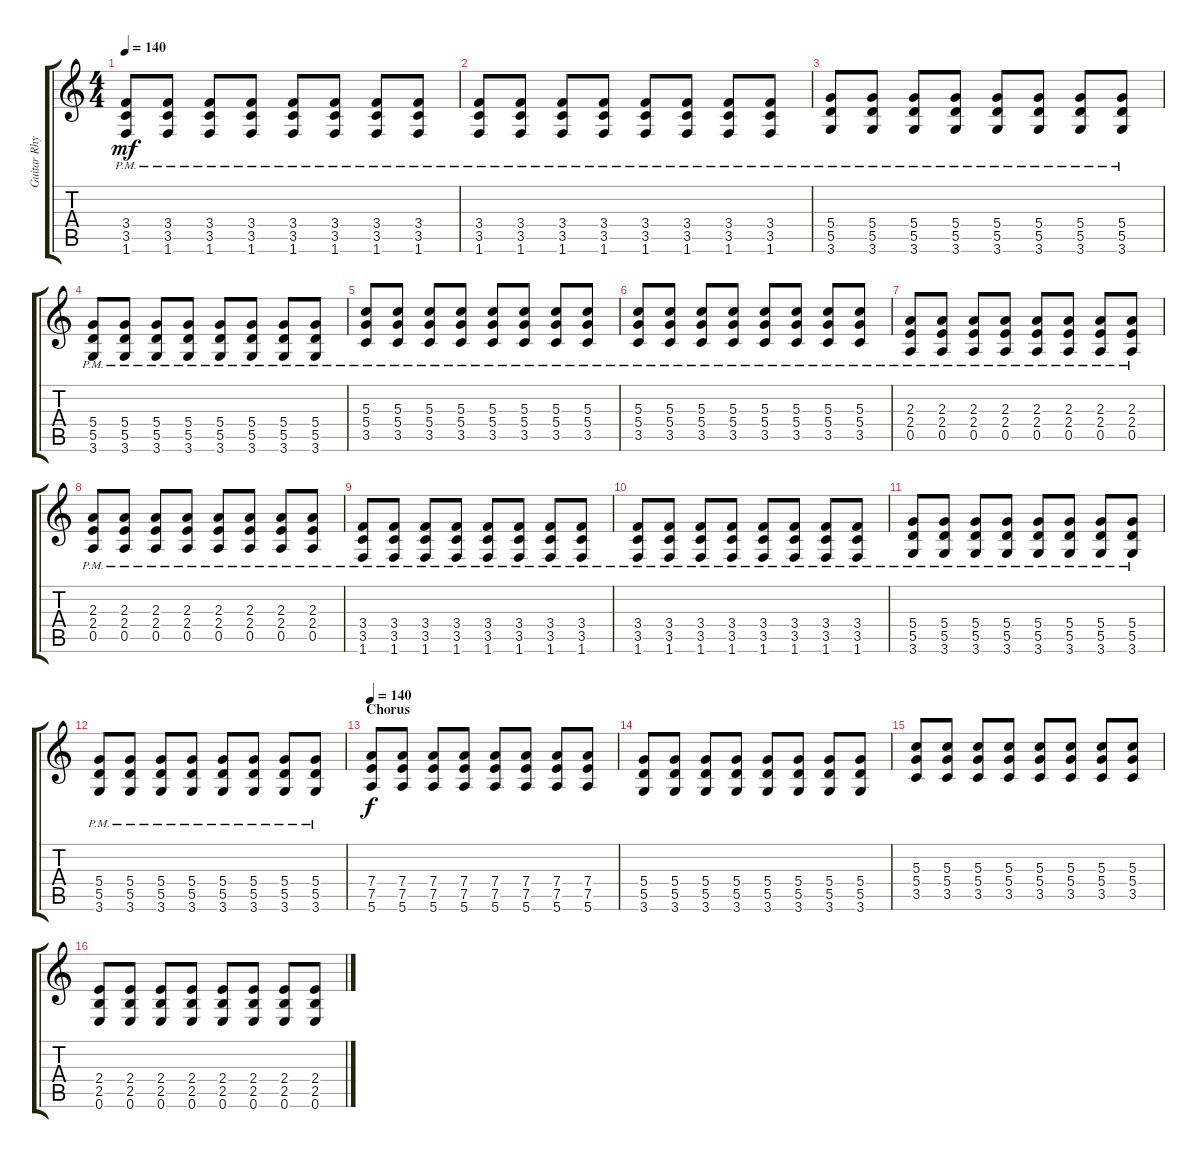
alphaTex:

\track ("Guitar Rhythm" "Guitar Rhy") {instrument distortionguitar}
\staff {score tabs}
\tuning (E4 B3 G3 D3 A2 E2) {hide}
\ts (4 4)
\tempo 140
\clef g2
\ks c
(3.4 3.5{pm} 1.6).8{dy mf} (3.4 3.5{pm} 1.6).8 (3.4 3.5{pm} 1.6).8 (3.4 3.5{pm} 1.6).8 (3.4 3.5{pm} 1.6).8 (3.4 3.5{pm} 1.6).8 (3.4 3.5{pm} 1.6).8 (3.4 3.5{pm} 1.6).8 |
(3.4 3.5{pm} 1.6).8 (3.4 3.5{pm} 1.6).8 (3.4 3.5{pm} 1.6).8 (3.4 3.5{pm} 1.6).8 (3.4 3.5{pm} 1.6).8 (3.4 3.5{pm} 1.6).8 (3.4 3.5{pm} 1.6).8 (3.4 3.5{pm} 1.6).8 |
(5.4 5.5{pm} 3.6).8 (5.4 5.5{pm} 3.6).8 (5.4 5.5{pm} 3.6).8 (5.4 5.5{pm} 3.6).8 (5.4 5.5{pm} 3.6).8 (5.4 5.5{pm} 3.6).8 (5.4 5.5{pm} 3.6).8 (5.4 5.5{pm} 3.6).8 |
(5.4 5.5{pm} 3.6).8 (5.4 5.5{pm} 3.6).8 (5.4 5.5{pm} 3.6).8 (5.4 5.5{pm} 3.6).8 (5.4 5.5{pm} 3.6).8 (5.4 5.5{pm} 3.6).8 (5.4 5.5{pm} 3.6).8 (5.4 5.5{pm} 3.6).8 |
(5.3 5.4 3.5{pm}).8 (5.3 5.4 3.5{pm}).8 (5.3 5.4 3.5{pm}).8 (5.3 5.4 3.5{pm}).8 (5.3 5.4 3.5{pm}).8 (5.3 5.4 3.5{pm}).8 (5.3 5.4 3.5{pm}).8 (5.3 5.4 3.5{pm}).8 |
(5.3 5.4 3.5{pm}).8 (5.3 5.4 3.5{pm}).8 (5.3 5.4 3.5{pm}).8 (5.3 5.4 3.5{pm}).8 (5.3 5.4 3.5{pm}).8 (5.3 5.4 3.5{pm}).8 (5.3 5.4 3.5{pm}).8 (5.3 5.4 3.5{pm}).8 |
(2.3{pm} 2.4 0.5).8 (2.3{pm} 2.4 0.5).8 (2.3{pm} 2.4 0.5).8 (2.3{pm} 2.4 0.5).8 (2.3{pm} 2.4 0.5).8 (2.3{pm} 2.4 0.5).8 (2.3{pm} 2.4 0.5).8 (2.3{pm} 2.4 0.5).8 |
(2.3{pm} 2.4 0.5).8 (2.3{pm} 2.4 0.5).8 (2.3{pm} 2.4 0.5).8 (2.3{pm} 2.4 0.5).8 (2.3{pm} 2.4 0.5).8 (2.3{pm} 2.4 0.5).8 (2.3{pm} 2.4 0.5).8 (2.3{pm} 2.4 0.5).8 |
(3.4 3.5{pm} 1.6).8 (3.4 3.5{pm} 1.6).8 (3.4 3.5{pm} 1.6).8 (3.4 3.5{pm} 1.6).8 (3.4 3.5{pm} 1.6).8 (3.4 3.5{pm} 1.6).8 (3.4 3.5{pm} 1.6).8 (3.4 3.5{pm} 1.6).8 |
(3.4 3.5{pm} 1.6).8 (3.4 3.5{pm} 1.6).8 (3.4 3.5{pm} 1.6).8 (3.4 3.5{pm} 1.6).8 (3.4 3.5{pm} 1.6).8 (3.4 3.5{pm} 1.6).8 (3.4 3.5{pm} 1.6).8 (3.4 3.5{pm} 1.6).8 |
(5.4 5.5{pm} 3.6).8 (5.4 5.5{pm} 3.6).8 (5.4 5.5{pm} 3.6).8 (5.4 5.5{pm} 3.6).8 (5.4 5.5{pm} 3.6).8 (5.4 5.5{pm} 3.6).8 (5.4 5.5{pm} 3.6).8 (5.4 5.5{pm} 3.6).8 |
(5.4 5.5{pm} 3.6).8 (5.4 5.5{pm} 3.6).8 (5.4 5.5{pm} 3.6).8 (5.4 5.5{pm} 3.6).8 (5.4 5.5{pm} 3.6).8 (5.4 5.5{pm} 3.6).8 (5.4 5.5{pm} 3.6).8 (5.4 5.5{pm} 3.6).8 |
\section ("" "Chorus")
\tempo 140
(7.4 7.5 5.6).8{dy f} (7.4 7.5 5.6).8 (7.4 7.5 5.6).8 (7.4 7.5 5.6).8 (7.4 7.5 5.6).8 (7.4 7.5 5.6).8 (7.4 7.5 5.6).8 (7.4 7.5 5.6).8 |
(5.4 5.5 3.6).8 (5.4 5.5 3.6).8 (5.4 5.5 3.6).8 (5.4 5.5 3.6).8 (5.4 5.5 3.6).8 (5.4 5.5 3.6).8 (5.4 5.5 3.6).8 (5.4 5.5 3.6).8 |
(5.3 5.4 3.5).8 (5.3 5.4 3.5).8 (5.3 5.4 3.5).8 (5.3 5.4 3.5).8 (5.3 5.4 3.5).8 (5.3 5.4 3.5).8 (5.3 5.4 3.5).8 (5.3 5.4 3.5).8 |
(2.4 2.5 0.6).8 (2.4 2.5 0.6).8 (2.4 2.5 0.6).8 (2.4 2.5 0.6).8 (2.4 2.5 0.6).8 (2.4 2.5 0.6).8 (2.4 2.5 0.6).8 (2.4 2.5 0.6).8
